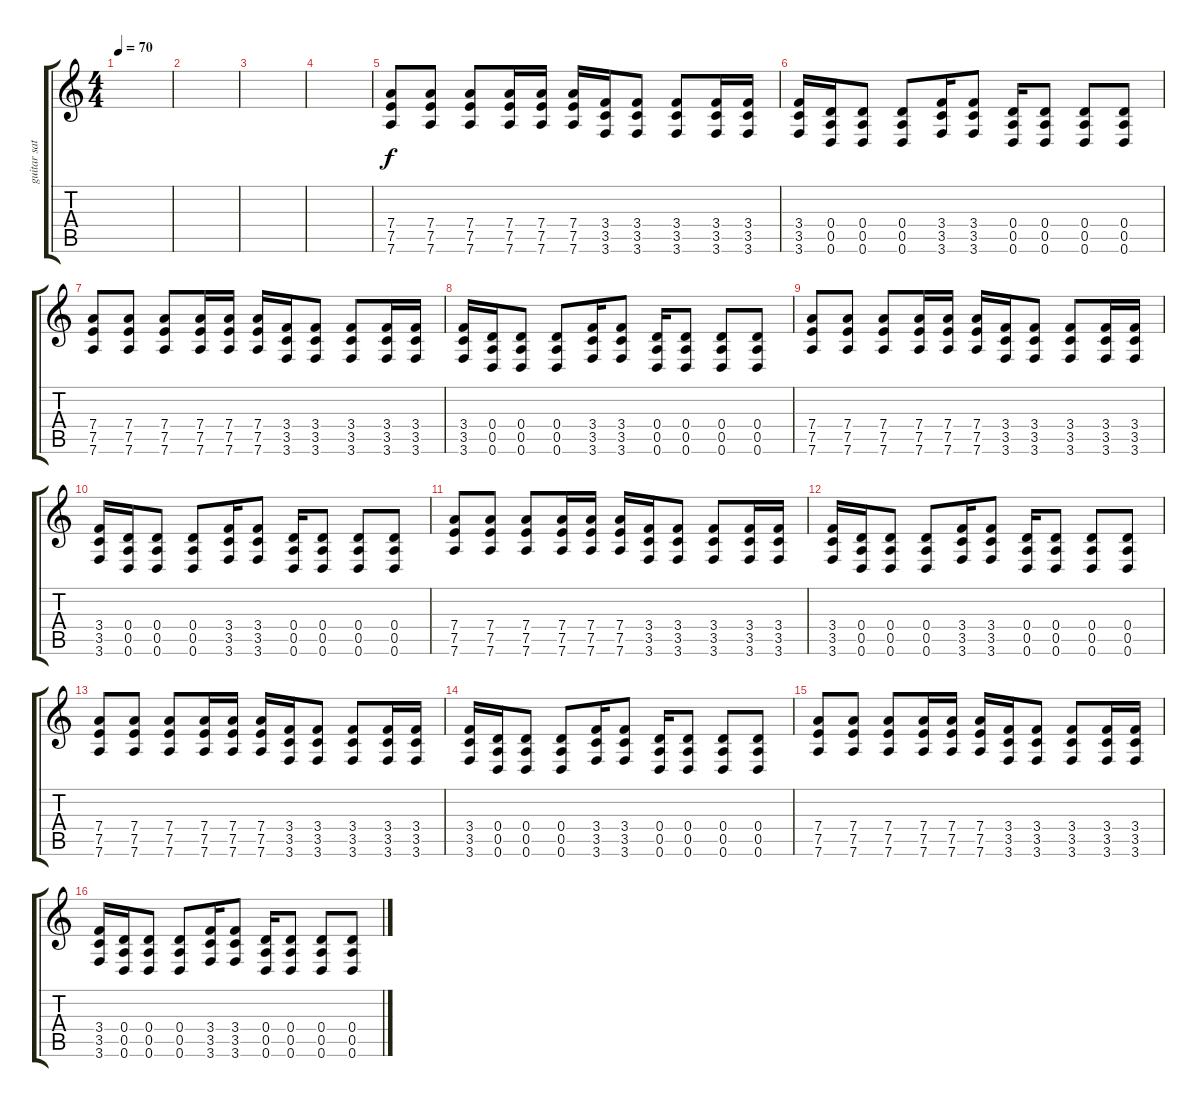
\track ("guitar sat" "guitar sat") {instrument overdrivenguitar}
\staff {score tabs}
\tuning (E4 B3 G3 D3 A2 D2) {hide}
\ts (4 4)
\tempo 70
\clef g2
\ks c
|
|
|
|
(7.4 7.5 7.6).8 (7.4 7.5 7.6).8 (7.4 7.5 7.6).8 (7.4 7.5 7.6).16 (7.4 7.5 7.6).16 (7.4 7.5 7.6).16 (3.4 3.5 3.6).16 (3.4 3.5 3.6).8 (3.4 3.5 3.6).8 (3.4 3.5 3.6).16 (3.4 3.5 3.6).16 |
(3.4 3.5 3.6).16 (0.4 0.5 0.6).16 (0.4 0.5 0.6).8 (0.4 0.5 0.6).8 (3.4 3.5 3.6).16 (3.4 3.5 3.6).8 (0.4 0.5 0.6).16 (0.4 0.5 0.6).8 (0.4 0.5 0.6).8 (0.4 0.5 0.6).8 |
(7.4 7.5 7.6).8 (7.4 7.5 7.6).8 (7.4 7.5 7.6).8 (7.4 7.5 7.6).16 (7.4 7.5 7.6).16 (7.4 7.5 7.6).16 (3.4 3.5 3.6).16 (3.4 3.5 3.6).8 (3.4 3.5 3.6).8 (3.4 3.5 3.6).16 (3.4 3.5 3.6).16 |
(3.4 3.5 3.6).16 (0.4 0.5 0.6).16 (0.4 0.5 0.6).8 (0.4 0.5 0.6).8 (3.4 3.5 3.6).16 (3.4 3.5 3.6).8 (0.4 0.5 0.6).16 (0.4 0.5 0.6).8 (0.4 0.5 0.6).8 (0.4 0.5 0.6).8 |
(7.4 7.5 7.6).8 (7.4 7.5 7.6).8 (7.4 7.5 7.6).8 (7.4 7.5 7.6).16 (7.4 7.5 7.6).16 (7.4 7.5 7.6).16 (3.4 3.5 3.6).16 (3.4 3.5 3.6).8 (3.4 3.5 3.6).8 (3.4 3.5 3.6).16 (3.4 3.5 3.6).16 |
(3.4 3.5 3.6).16 (0.4 0.5 0.6).16 (0.4 0.5 0.6).8 (0.4 0.5 0.6).8 (3.4 3.5 3.6).16 (3.4 3.5 3.6).8 (0.4 0.5 0.6).16 (0.4 0.5 0.6).8 (0.4 0.5 0.6).8 (0.4 0.5 0.6).8 |
(7.4 7.5 7.6).8 (7.4 7.5 7.6).8 (7.4 7.5 7.6).8 (7.4 7.5 7.6).16 (7.4 7.5 7.6).16 (7.4 7.5 7.6).16 (3.4 3.5 3.6).16 (3.4 3.5 3.6).8 (3.4 3.5 3.6).8 (3.4 3.5 3.6).16 (3.4 3.5 3.6).16 |
(3.4 3.5 3.6).16 (0.4 0.5 0.6).16 (0.4 0.5 0.6).8 (0.4 0.5 0.6).8 (3.4 3.5 3.6).16 (3.4 3.5 3.6).8 (0.4 0.5 0.6).16 (0.4 0.5 0.6).8 (0.4 0.5 0.6).8 (0.4 0.5 0.6).8 |
(7.4 7.5 7.6).8 (7.4 7.5 7.6).8 (7.4 7.5 7.6).8 (7.4 7.5 7.6).16 (7.4 7.5 7.6).16 (7.4 7.5 7.6).16 (3.4 3.5 3.6).16 (3.4 3.5 3.6).8 (3.4 3.5 3.6).8 (3.4 3.5 3.6).16 (3.4 3.5 3.6).16 |
(3.4 3.5 3.6).16 (0.4 0.5 0.6).16 (0.4 0.5 0.6).8 (0.4 0.5 0.6).8 (3.4 3.5 3.6).16 (3.4 3.5 3.6).8 (0.4 0.5 0.6).16 (0.4 0.5 0.6).8 (0.4 0.5 0.6).8 (0.4 0.5 0.6).8 |
(7.4 7.5 7.6).8 (7.4 7.5 7.6).8 (7.4 7.5 7.6).8 (7.4 7.5 7.6).16 (7.4 7.5 7.6).16 (7.4 7.5 7.6).16 (3.4 3.5 3.6).16 (3.4 3.5 3.6).8 (3.4 3.5 3.6).8 (3.4 3.5 3.6).16 (3.4 3.5 3.6).16 |
(3.4 3.5 3.6).16 (0.4 0.5 0.6).16 (0.4 0.5 0.6).8 (0.4 0.5 0.6).8 (3.4 3.5 3.6).16 (3.4 3.5 3.6).8 (0.4 0.5 0.6).16 (0.4 0.5 0.6).8 (0.4 0.5 0.6).8 (0.4 0.5 0.6).8
